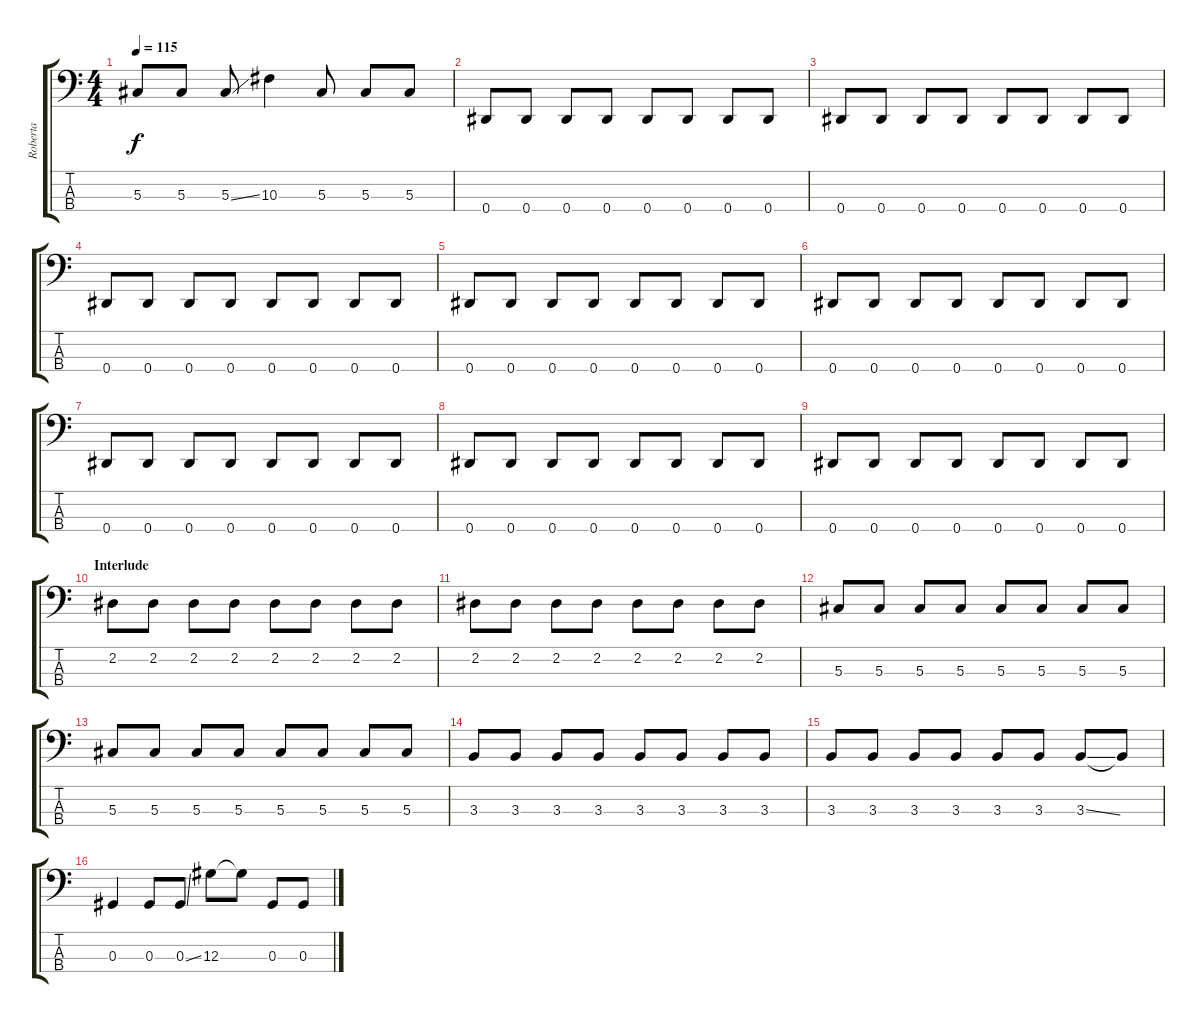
\track ("Roberta" "Roberta") {instrument electricbassfinger}
\staff {score tabs}
\tuning (Gb2 Db2 Ab1 Eb1) {hide}
\ts (4 4)
\tempo 115
\clef f4
\ks c
5.3.8{dy f} 5.3.8 5.3{ss}.8 10.3.4 5.3.8 5.3.8 5.3.8 |
0.4.8 0.4.8 0.4.8 0.4.8 0.4.8 0.4.8 0.4.8 0.4.8 |
0.4.8 0.4.8 0.4.8 0.4.8 0.4.8 0.4.8 0.4.8 0.4.8 |
0.4.8 0.4.8 0.4.8 0.4.8 0.4.8 0.4.8 0.4.8 0.4.8 |
0.4.8 0.4.8 0.4.8 0.4.8 0.4.8 0.4.8 0.4.8 0.4.8 |
0.4.8 0.4.8 0.4.8 0.4.8 0.4.8 0.4.8 0.4.8 0.4.8 |
0.4.8 0.4.8 0.4.8 0.4.8 0.4.8 0.4.8 0.4.8 0.4.8 |
0.4.8 0.4.8 0.4.8 0.4.8 0.4.8 0.4.8 0.4.8 0.4.8 |
0.4.8 0.4.8 0.4.8 0.4.8 0.4.8 0.4.8 0.4.8 0.4.8 |
\section ("" "Interlude")
2.2.8 2.2.8 2.2.8 2.2.8 2.2.8 2.2.8 2.2.8 2.2.8 |
2.2.8 2.2.8 2.2.8 2.2.8 2.2.8 2.2.8 2.2.8 2.2.8 |
5.3.8 5.3.8 5.3.8 5.3.8 5.3.8 5.3.8 5.3.8 5.3.8 |
5.3.8 5.3.8 5.3.8 5.3.8 5.3.8 5.3.8 5.3.8 5.3.8 |
3.3.8 3.3.8 3.3.8 3.3.8 3.3.8 3.3.8 3.3.8 3.3.8 |
3.3.8 3.3.8 3.3.8 3.3.8 3.3.8 3.3.8 3.3{ss}.8 3.3{t}.8 |
0.3.4 0.3.8 0.3{ss}.8 12.3.8 12.3{t}.8 0.3.8 0.3.8
